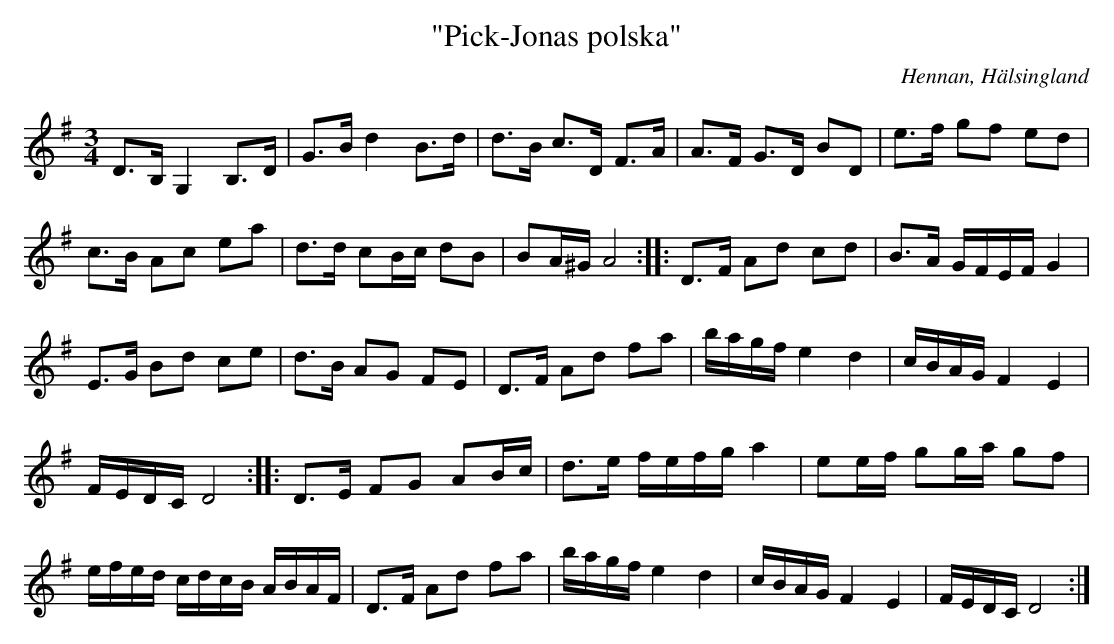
X:1
T: "Pick-Jonas polska"
O: Hennan, Hälsingland
M: 3/4
L: 1/8
K: G
D>B, G,2 B,>D | G>B d2 B>d | d>B c>D F>A| A>F G>D BD| e>f gf ed |
c>B Ac ea | d>d cB/c/ dB | BA/^G/ A4 :: D>F Ad cd | B>A G/F/E/F/ G2 |
E>G Bd ce | d>B AG FE | D>F Ad fa | b/a/g/f/ e2 d2 | c/B/A/G/ F2 E2 |
F/E/D/C/ D4 :: D>E FG AB/c/ | d>e f/e/f/g/ a2 | ee/f/ gg/a/ gf |
e/f/e/d/ c/d/c/B/ A/B/A/F/ | D>F Ad fa | b/a/g/f/ e2 d2 | c/B/A/G/ F2 E2 | F/E/D/C/ D4 :|]
